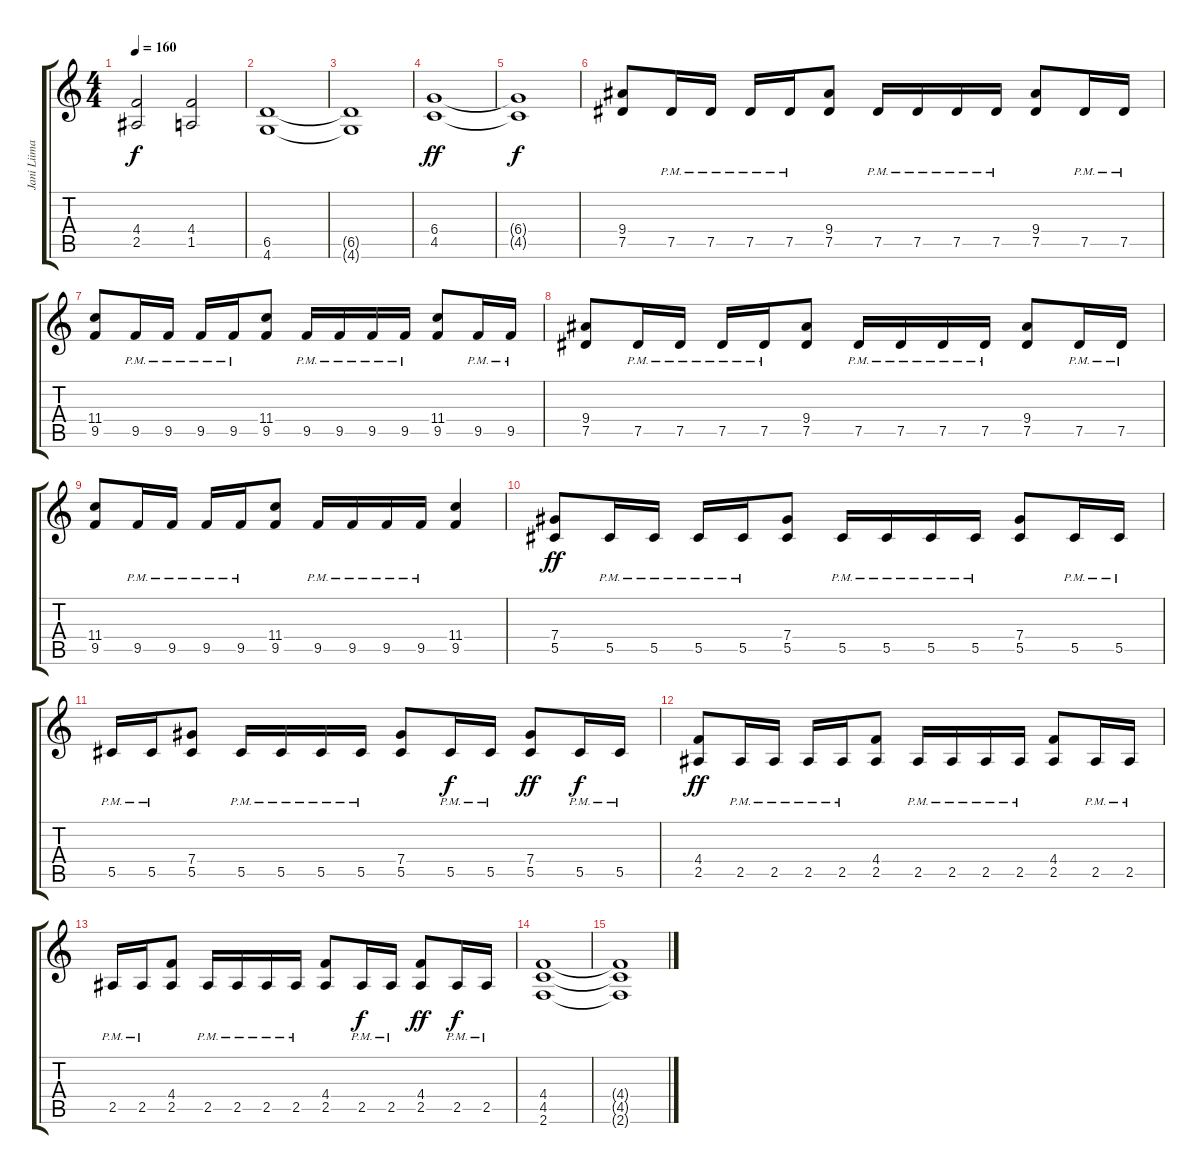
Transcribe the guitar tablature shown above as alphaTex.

\track ("Jani Liimatainen" "Jani Liima") {instrument overdrivenguitar}
\staff {score tabs}
\tuning (Eb4 Bb3 Gb3 Db3 Ab2 Eb2) {hide}
\ts (4 4)
\tempo 160
\clef g2
\ks c
(4.4 2.5).2{dy f} (4.4 1.5).2 |
(6.5 4.6).1 |
(6.5{t} 4.6{t}).1 |
(6.4 4.5).1{dy ff} |
(6.4{t} 4.5{t}).1{dy f} |
(9.4 7.5).8 7.5{pm}.16 7.5{pm}.16 7.5{pm}.16 7.5{pm}.16 (9.4 7.5).8 7.5{pm}.16 7.5{pm}.16 7.5{pm}.16 7.5{pm}.16 (9.4 7.5).8 7.5{pm}.16 7.5{pm}.16 |
(11.4 9.5).8 9.5{pm}.16 9.5{pm}.16 9.5{pm}.16 9.5{pm}.16 (11.4 9.5).8 9.5{pm}.16 9.5{pm}.16 9.5{pm}.16 9.5{pm}.16 (11.4 9.5).8 9.5{pm}.16 9.5{pm}.16 |
(9.4 7.5).8 7.5{pm}.16 7.5{pm}.16 7.5{pm}.16 7.5{pm}.16 (9.4 7.5).8 7.5{pm}.16 7.5{pm}.16 7.5{pm}.16 7.5{pm}.16 (9.4 7.5).8 7.5{pm}.16 7.5{pm}.16 |
(11.4 9.5).8 9.5{pm}.16 9.5{pm}.16 9.5{pm}.16 9.5{pm}.16 (11.4 9.5).8 9.5{pm}.16 9.5{pm}.16 9.5{pm}.16 9.5{pm}.16 (11.4 9.5).4 |
(7.4 5.5).8{dy ff} 5.5{pm}.16 5.5{pm}.16 5.5{pm}.16 5.5{pm}.16 (7.4 5.5).8 5.5{pm}.16 5.5{pm}.16 5.5{pm}.16 5.5{pm}.16 (7.4 5.5).8 5.5{pm}.16 5.5{pm}.16 |
5.5{pm}.16 5.5{pm}.16 (7.4 5.5).8 5.5{pm}.16 5.5{pm}.16 5.5{pm}.16 5.5{pm}.16 (7.4 5.5).8 5.5{pm}.16{dy f} 5.5{pm}.16 (7.4 5.5).8{dy ff} 5.5{pm}.16{dy f} 5.5{pm}.16 |
(4.4 2.5).8{dy ff} 2.5{pm}.16 2.5{pm}.16 2.5{pm}.16 2.5{pm}.16 (4.4 2.5).8 2.5{pm}.16 2.5{pm}.16 2.5{pm}.16 2.5{pm}.16 (4.4 2.5).8 2.5{pm}.16 2.5{pm}.16 |
2.5{pm}.16 2.5{pm}.16 (4.4 2.5).8 2.5{pm}.16 2.5{pm}.16 2.5{pm}.16 2.5{pm}.16 (4.4 2.5).8 2.5{pm}.16{dy f} 2.5{pm}.16 (4.4 2.5).8{dy ff} 2.5{pm}.16{dy f} 2.5{pm}.16 |
(4.4 4.5 2.6).1 |
(4.4{t} 4.5{t} 2.6{t}).1
